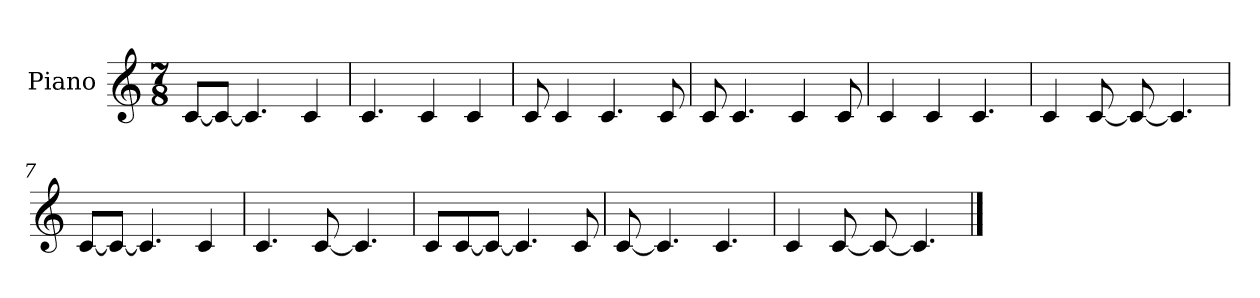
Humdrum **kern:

**kern
*part1
*staff1
*I"Piano
*I'Pno.
*clefG2
*k[]
*M7/8
*MM90
=1
[8c/L
8c/J_
4.c/]
4c/
=2
4.c/
4c/
4c/
=3
8c/
4c/
4.c/
8c/
=4
8c/
4.c/
4c/
8c/
=5
4c/
4c/
4.c/
=6
4c/
[8c/
8c/_
4.c/]
=7
[8c/L
8c/J_
4.c/]
4c/
=8
4.c/
[8c/
4.c/]
=9
8c/L
[8c/
8c/J_
4.c/]
8c/
=10
[8c/
4.c/]
4.c/
=11
4c/
[8c/
8c/_
4.c/]
==
*-
